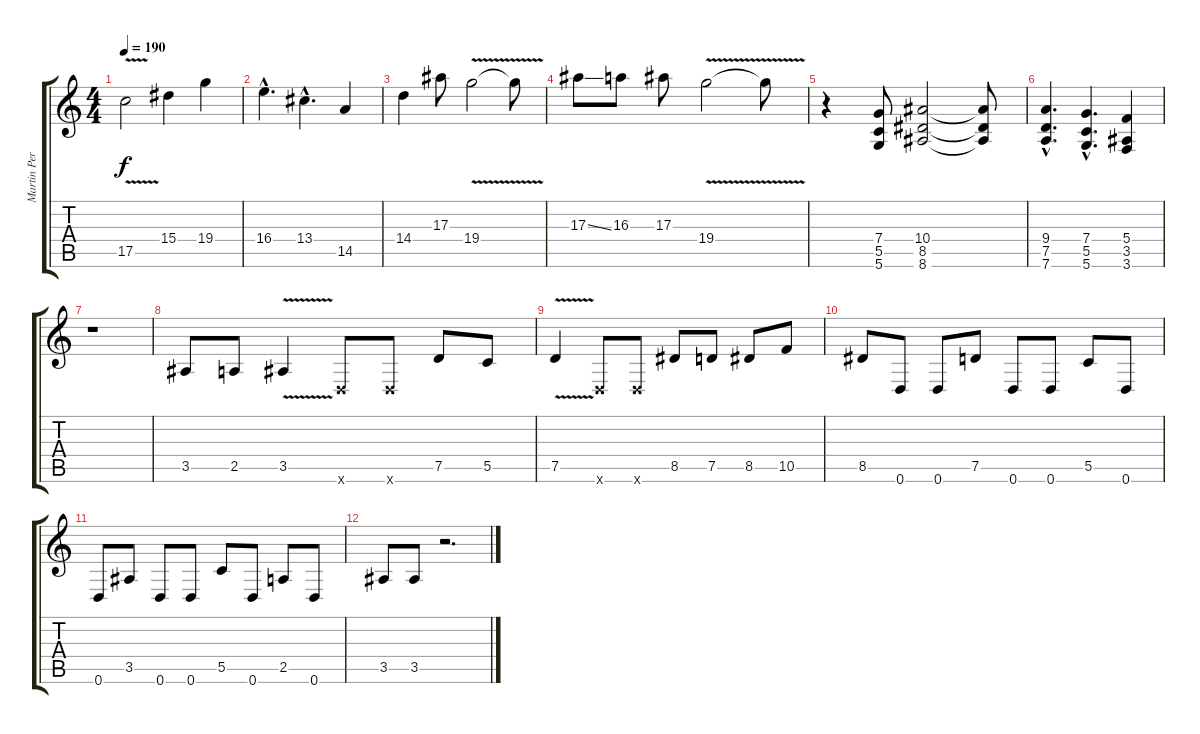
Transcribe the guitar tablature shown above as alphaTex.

\track ("Martin Persson" "Martin Per") {instrument distortionguitar}
\staff {score tabs}
\tuning (D4 A3 F3 C3 G2 D2) {hide}
\ts (4 4)
\tempo 190
\clef g2
\ks c
17.5{v}.2{dy f} 15.4.4 19.4.4 |
16.4{hac}.4{d} 13.4{hac}.4{d} 14.5.4 |
14.4.4 17.3.8 19.4{v}.2 19.4{t}.8 |
17.3{ss}.8 16.3.8 17.3.8 19.4{v}.2 19.4{t}.8 |
r.4 (7.4 5.5 5.6).8 (10.4 8.5 8.6).2 (10.4{t} 8.5{t} 8.6{t}).8 |
(9.4{hac} 7.5{hac} 7.6{hac}).4{d} (7.4{hac} 5.5{hac} 5.6{hac}).4{d} (5.4 3.5 3.6).4 |
r.1 |
3.5.8 2.5.8 3.5{v}.4 0.6{x}.8 0.6{x}.8 7.5.8 5.5.8 |
7.5{v}.4 0.6{x}.8 0.6{x}.8 8.5.8 7.5.8 8.5.8 10.5.8 |
8.5.8 0.6.8 0.6.8 7.5.8 0.6.8 0.6.8 5.5.8 0.6.8 |
0.6.8 3.5.8 0.6.8 0.6.8 5.5.8 0.6.8 2.5.8 0.6.8 |
3.5.8 3.5.8 r.2{d}
